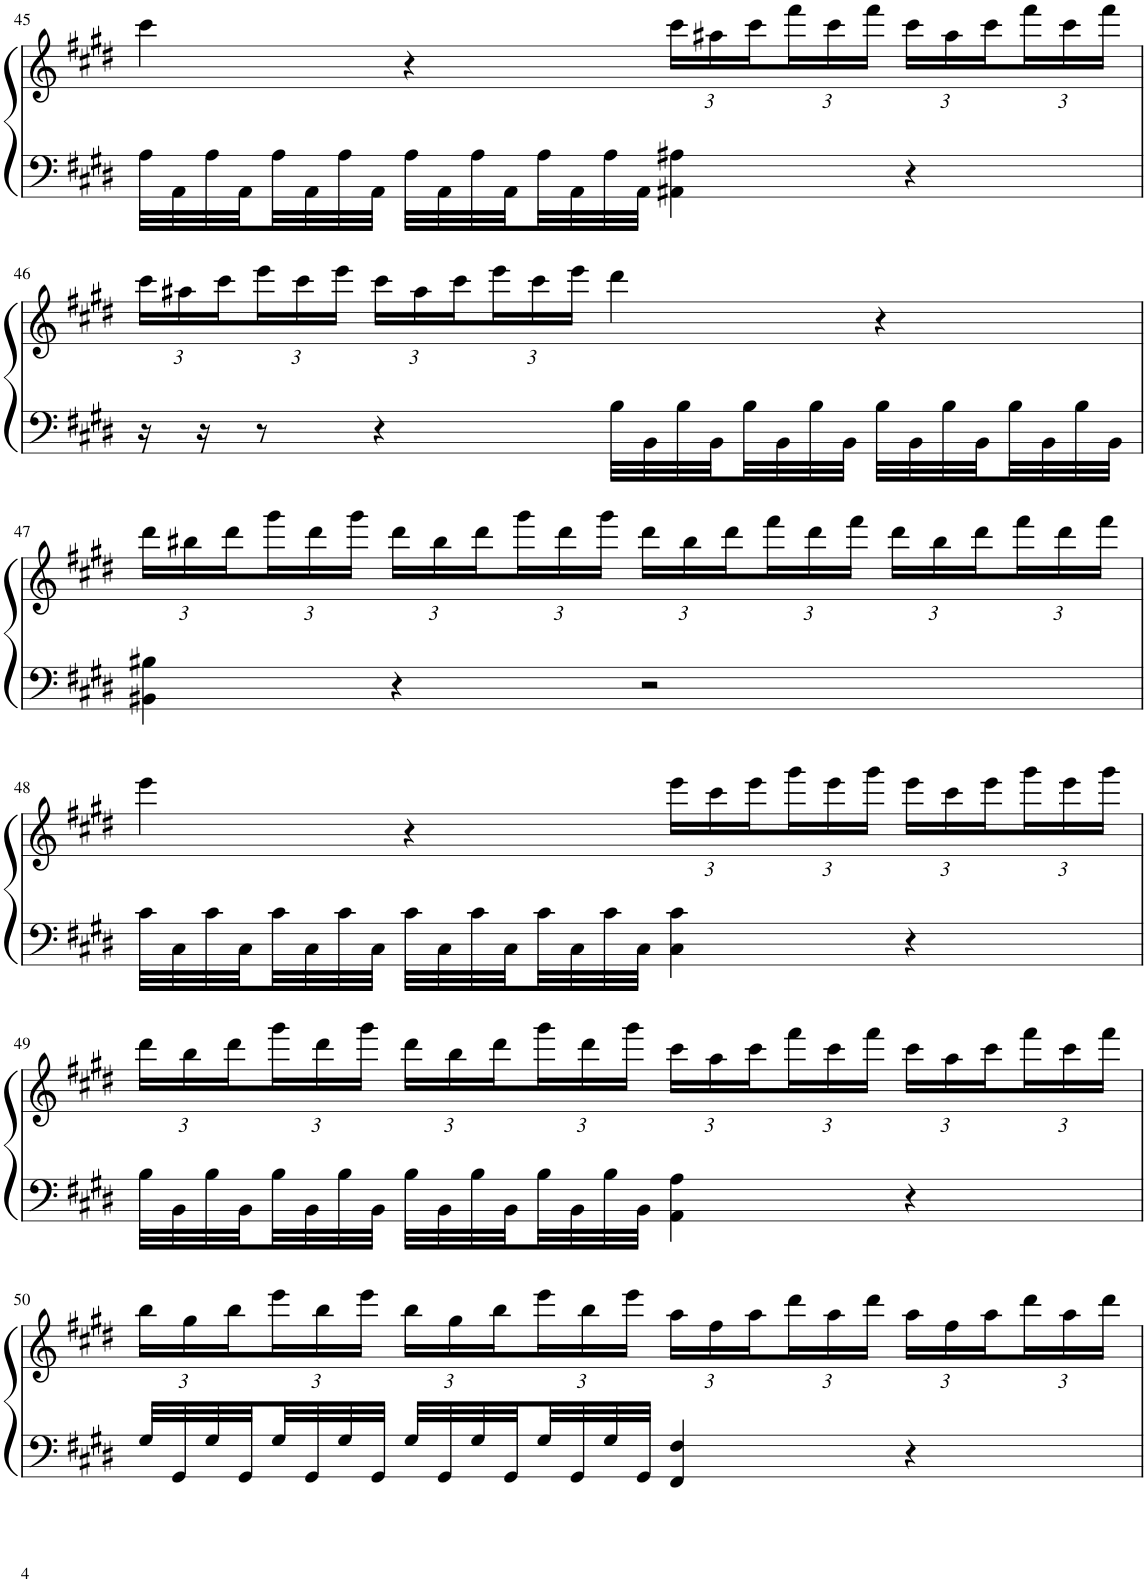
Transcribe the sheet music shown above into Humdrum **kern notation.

**kern	**kern
*part1	*part1
*staff2	*staff1
*I"Piano	*
*I'Pno.	*
!!LO:PB:g=z
*clefF4	*clefG2
*k[f#c#g#d#]	*k[f#c#g#d#]
*M4/4	*M4/4
=45	=45
32A\LLL	4ccc#\
32AA\	.
32A\	.
32AA\	.
32A\	.
32AA\	.
32A\	.
32AA\JJJ	.
32A\LLL	4r
32AA\	.
32A\	.
32AA\	.
32A\	.
32AA\	.
32A\	.
32AA\JJJ	.
*	*Xbrackettup
4AA#X\ 4A#X\	24ccc#\LL
.	24aa#X\
.	24ccc#\
.	24fff#\
.	24ccc#\
.	24fff#\JJ
4r	24ccc#\LL
.	24aa#\
.	24ccc#\
.	24fff#\
.	24ccc#\
.	24fff#\JJ
!!LO:LB:g=z
=46	=46
16r	24ccc#\LL
.	24aa#X\
16r	.
.	24ccc#\
8r	24eee\
.	24ccc#\
.	24eee\JJ
4r	24ccc#\LL
.	24aa#\
.	24ccc#\
.	24eee\
.	24ccc#\
.	24eee\JJ
32B\LLL	4ddd#\
32BB\	.
32B\	.
32BB\	.
32B\	.
32BB\	.
32B\	.
32BB\JJJ	.
32B\LLL	4r
32BB\	.
32B\	.
32BB\	.
32B\	.
32BB\	.
32B\	.
32BB\JJJ	.
!!LO:LB:g=z
=47	=47
4BB#X\ 4B#X\	24ddd#\LL
.	24bb#X\
.	24ddd#\
.	24ggg#\
.	24ddd#\
.	24ggg#\JJ
4r	24ddd#\LL
.	24bb#\
.	24ddd#\
.	24ggg#\
.	24ddd#\
.	24ggg#\JJ
2r	24ddd#\LL
.	24bb#\
.	24ddd#\
.	24fff#\
.	24ddd#\
.	24fff#\JJ
.	24ddd#\LL
.	24bb#\
.	24ddd#\
.	24fff#\
.	24ddd#\
.	24fff#\JJ
!!LO:LB:g=z
=48	=48
32c#\LLL	4eee\
32C#\	.
32c#\	.
32C#\	.
32c#\	.
32C#\	.
32c#\	.
32C#\JJJ	.
32c#\LLL	4r
32C#\	.
32c#\	.
32C#\	.
32c#\	.
32C#\	.
32c#\	.
32C#\JJJ	.
4C#\ 4c#\	24eee\LL
.	24ccc#\
.	24eee\
.	24ggg#\
.	24eee\
.	24ggg#\JJ
4r	24eee\LL
.	24ccc#\
.	24eee\
.	24ggg#\
.	24eee\
.	24ggg#\JJ
!!LO:LB:g=z
=49	=49
32B\LLL	24ddd#\LL
32BB\	.
.	24bb\
32B\	.
.	24ddd#\
32BB\	.
32B\	24ggg#\
32BB\	.
.	24ddd#\
32B\	.
.	24ggg#\JJ
32BB\JJJ	.
32B\LLL	24ddd#\LL
32BB\	.
.	24bb\
32B\	.
.	24ddd#\
32BB\	.
32B\	24ggg#\
32BB\	.
.	24ddd#\
32B\	.
.	24ggg#\JJ
32BB\JJJ	.
4AA\ 4A\	24ccc#\LL
.	24aa\
.	24ccc#\
.	24fff#\
.	24ccc#\
.	24fff#\JJ
4r	24ccc#\LL
.	24aa\
.	24ccc#\
.	24fff#\
.	24ccc#\
.	24fff#\JJ
!!LO:LB:g=z
=50	=50
32G#/LLL	24bb\LL
32GG#/	.
.	24gg#\
32G#/	.
.	24bb\
32GG#/	.
32G#/	24eee\
32GG#/	.
.	24bb\
32G#/	.
.	24eee\JJ
32GG#/JJJ	.
32G#/LLL	24bb\LL
32GG#/	.
.	24gg#\
32G#/	.
.	24bb\
32GG#/	.
32G#/	24eee\
32GG#/	.
.	24bb\
32G#/	.
.	24eee\JJ
32GG#/JJJ	.
4FF#/ 4F#/	24aa\LL
.	24ff#\
.	24aa\
.	24ddd#\
.	24aa\
.	24ddd#\JJ
4r	24aa\LL
.	24ff#\
.	24aa\
.	24ddd#\
.	24aa\
.	24ddd#\JJ
=	=
*-	*-
